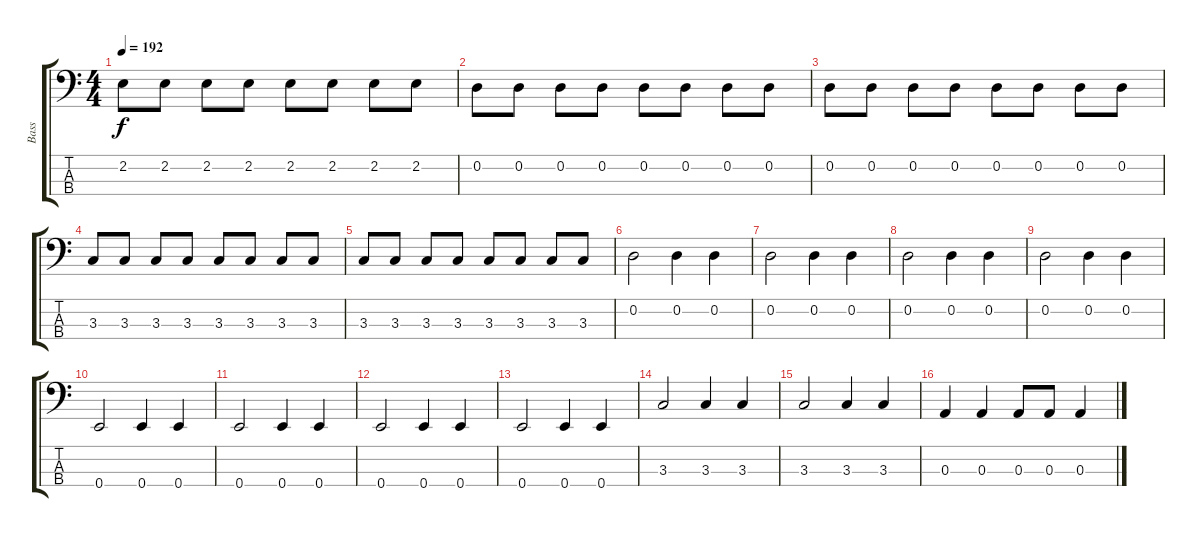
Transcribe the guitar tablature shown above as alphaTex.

\track ("Bass" "Bass") {instrument electricbassfinger}
\staff {score tabs}
\tuning (G2 D2 A1 E1) {hide}
\ts (4 4)
\tempo 192
\clef f4
\ks c
2.2.8{dy f} 2.2.8 2.2.8 2.2.8 2.2.8 2.2.8 2.2.8 2.2.8 |
0.2.8 0.2.8 0.2.8 0.2.8 0.2.8 0.2.8 0.2.8 0.2.8 |
0.2.8 0.2.8 0.2.8 0.2.8 0.2.8 0.2.8 0.2.8 0.2.8 |
3.3.8 3.3.8 3.3.8 3.3.8 3.3.8 3.3.8 3.3.8 3.3.8 |
3.3.8 3.3.8 3.3.8 3.3.8 3.3.8 3.3.8 3.3.8 3.3.8 |
0.2.2 0.2.4 0.2.4 |
0.2.2 0.2.4 0.2.4 |
0.2.2 0.2.4 0.2.4 |
0.2.2 0.2.4 0.2.4 |
0.4.2 0.4.4 0.4.4 |
0.4.2 0.4.4 0.4.4 |
0.4.2 0.4.4 0.4.4 |
0.4.2 0.4.4 0.4.4 |
3.3.2 3.3.4 3.3.4 |
3.3.2 3.3.4 3.3.4 |
0.3.4 0.3.4 0.3.8 0.3.8 0.3.4
